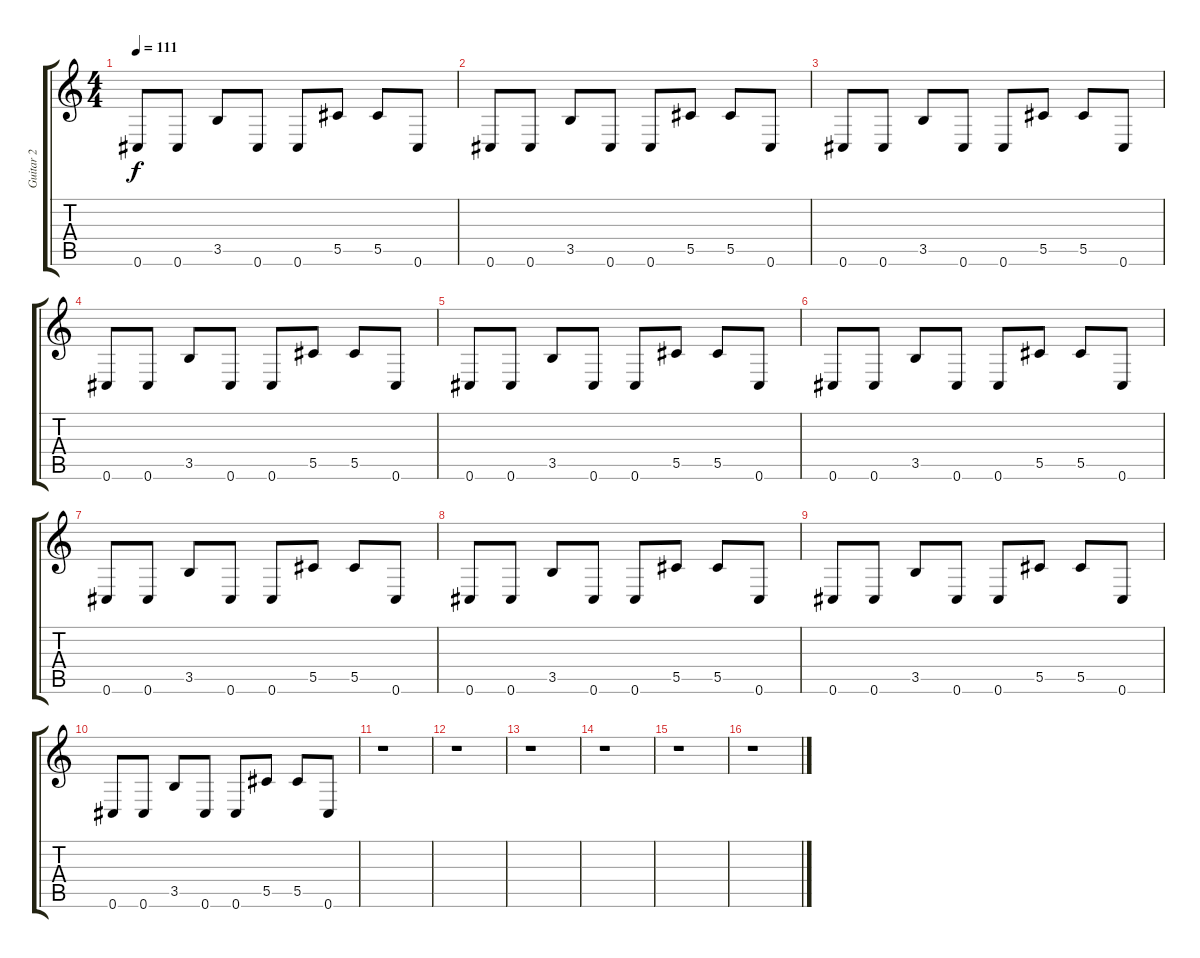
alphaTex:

\track ("Guitar 2" "Guitar 2") {instrument distortionguitar}
\staff {score tabs}
\tuning (Eb4 Bb3 Gb3 Db3 Ab2 Db2) {hide}
\ts (4 4)
\tempo 111
\clef g2
\ks c
0.6.8{dy f} 0.6.8 3.5.8 0.6.8 0.6.8 5.5.8 5.5.8 0.6.8 |
0.6.8 0.6.8 3.5.8 0.6.8 0.6.8 5.5.8 5.5.8 0.6.8 |
0.6.8 0.6.8 3.5.8 0.6.8 0.6.8 5.5.8 5.5.8 0.6.8 |
0.6.8 0.6.8 3.5.8 0.6.8 0.6.8 5.5.8 5.5.8 0.6.8 |
0.6.8 0.6.8 3.5.8 0.6.8 0.6.8 5.5.8 5.5.8 0.6.8 |
0.6.8 0.6.8 3.5.8 0.6.8 0.6.8 5.5.8 5.5.8 0.6.8 |
0.6.8 0.6.8 3.5.8 0.6.8 0.6.8 5.5.8 5.5.8 0.6.8 |
0.6.8 0.6.8 3.5.8 0.6.8 0.6.8 5.5.8 5.5.8 0.6.8 |
0.6.8 0.6.8 3.5.8 0.6.8 0.6.8 5.5.8 5.5.8 0.6.8 |
0.6.8 0.6.8 3.5.8 0.6.8 0.6.8 5.5.8 5.5.8 0.6.8 |
r.1 |
r.1 |
r.1 |
r.1 |
r.1 |
r.1
